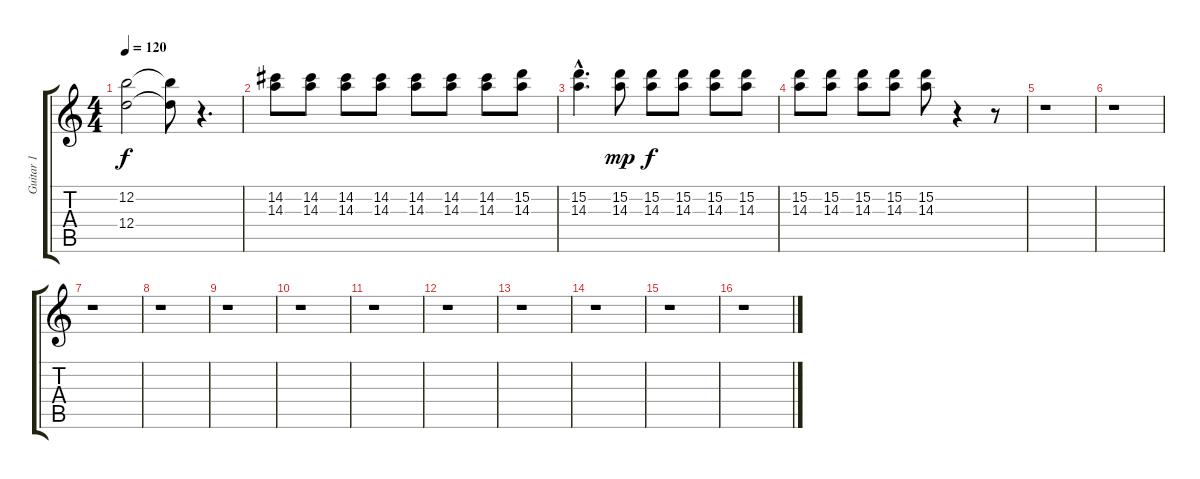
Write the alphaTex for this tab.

\track ("Guitar 1" "Guitar 1") {instrument distortionguitar}
\staff {score tabs}
\tuning (E4 B3 G3 D3 A2 E2) {hide}
\ts (4 4)
\tempo 120
\clef g2
\ks c
(12.2 12.4).2{dy f} (12.2{t} 12.4{t}).8 r.4{d} |
(14.2 14.3).8 (14.2 14.3).8 (14.2 14.3).8 (14.2 14.3).8 (14.2 14.3).8 (14.2 14.3).8 (14.2 14.3).8 (15.2 14.3).8 |
(15.2{hac} 14.3{hac}).4{d} (15.2 14.3).8{dy mp} (15.2 14.3).8{dy f} (15.2 14.3).8 (15.2 14.3).8 (15.2 14.3).8 |
(15.2 14.3).8 (15.2 14.3).8 (15.2 14.3).8 (15.2 14.3).8 (15.2 14.3).8 r.4 r.8 |
r.1 |
r.1 |
r.1 |
r.1 |
r.1 |
r.1 |
r.1 |
r.1 |
r.1 |
r.1 |
r.1 |
r.1
